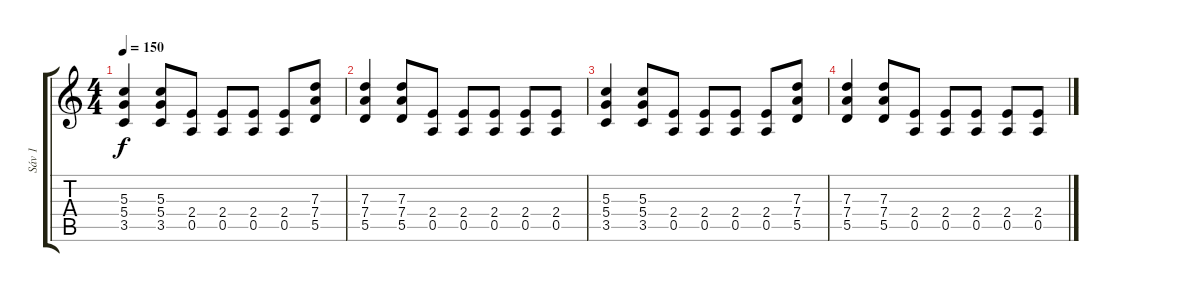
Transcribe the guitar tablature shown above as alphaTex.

\track ("Sáv 1" "Sáv 1") {instrument distortionguitar}
\staff {score tabs}
\tuning (E4 B3 G3 D3 A2 E2) {hide}
\ts (4 4)
\tempo 150
\clef g2
\ks c
(5.3 5.4 3.5).4{dy f} (5.3 5.4 3.5).8 (2.4 0.5).8 (2.4 0.5).8 (2.4 0.5).8 (2.4 0.5).8 (7.3 7.4 5.5).8 |
(7.3 7.4 5.5).4 (7.3 7.4 5.5).8 (2.4 0.5).8 (2.4 0.5).8 (2.4 0.5).8 (2.4 0.5).8 (2.4 0.5).8 |
(5.3 5.4 3.5).4 (5.3 5.4 3.5).8 (2.4 0.5).8 (2.4 0.5).8 (2.4 0.5).8 (2.4 0.5).8 (7.3 7.4 5.5).8 |
(7.3 7.4 5.5).4 (7.3 7.4 5.5).8 (2.4 0.5).8 (2.4 0.5).8 (2.4 0.5).8 (2.4 0.5).8 (2.4 0.5).8
